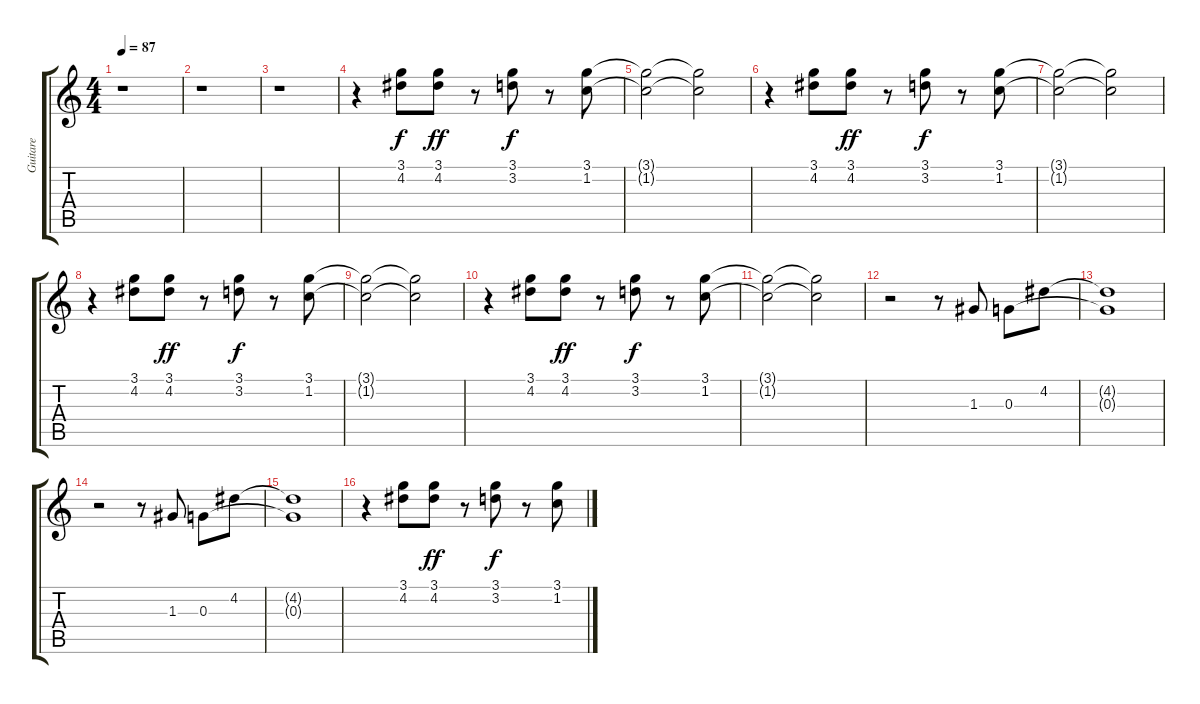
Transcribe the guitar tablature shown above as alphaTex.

\track ("Guitare" "Guitare") {instrument electricguitarjazz}
\staff {score tabs}
\tuning (E4 B3 G3 D3 A2 E2) {hide}
\ts (4 4)
\tempo 87
\clef g2
\ks c
r.1{dy f} |
r.1 |
r.1 |
r.4 (3.1 4.2).8 (3.1 4.2).8{dy ff} r.8 (3.1 3.2).8{dy f} r.8 (3.1 1.2).8 |
(3.1{t} 1.2{t}).2 (3.1{t} 1.2{t}).2 |
r.4 (3.1 4.2).8 (3.1 4.2).8{dy ff} r.8 (3.1 3.2).8{dy f} r.8 (3.1 1.2).8 |
(3.1{t} 1.2{t}).2 (3.1{t} 1.2{t}).2 |
r.4 (3.1 4.2).8 (3.1 4.2).8{dy ff} r.8 (3.1 3.2).8{dy f} r.8 (3.1 1.2).8 |
(3.1{t} 1.2{t}).2 (3.1{t} 1.2{t}).2 |
r.4 (3.1 4.2).8 (3.1 4.2).8{dy ff} r.8 (3.1 3.2).8{dy f} r.8 (3.1 1.2).8 |
(3.1{t} 1.2{t}).2 (3.1{t} 1.2{t}).2 |
r.2 r.8 1.3.8 0.3.8 4.2.8 |
(4.2{t} 0.3{t}).1 |
r.2 r.8 1.3.8 0.3.8 4.2.8 |
(4.2{t} 0.3{t}).1 |
r.4 (3.1 4.2).8 (3.1 4.2).8{dy ff} r.8 (3.1 3.2).8{dy f} r.8 (3.1 1.2).8
